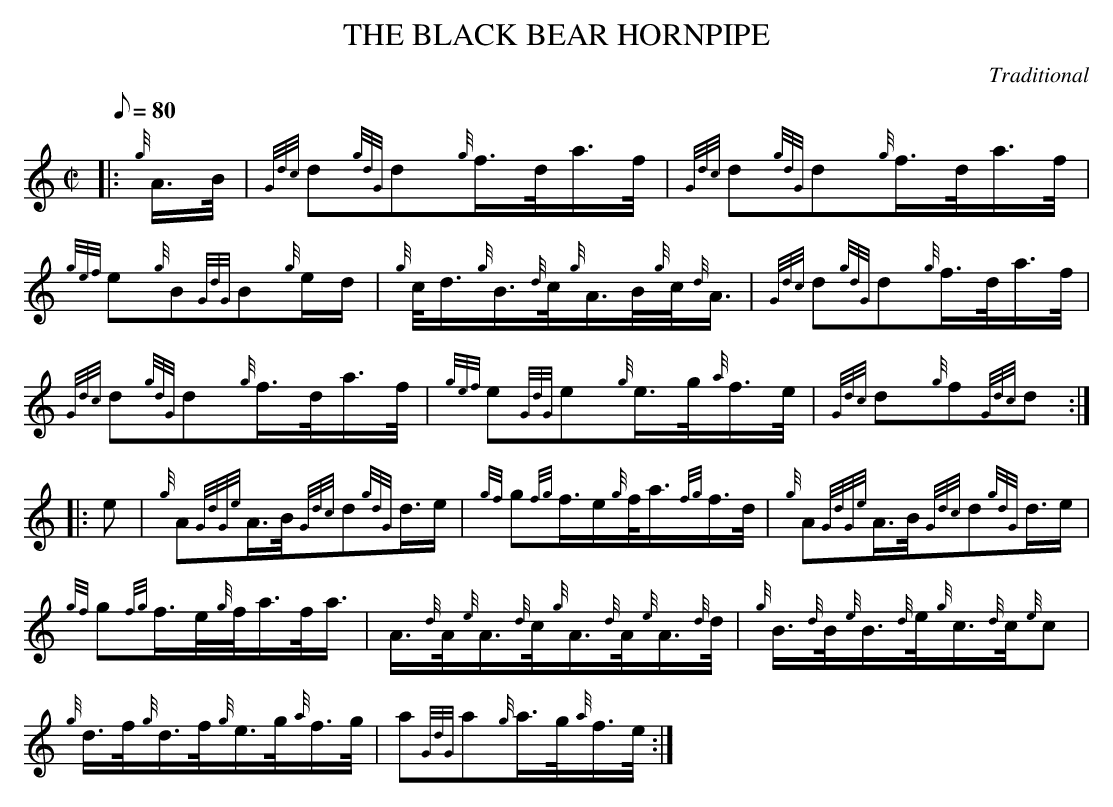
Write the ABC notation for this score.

X:1
T:THE BLACK BEAR HORNPIPE
M:C|
L:1/8
Q:80
C:Traditional
K:HP
|: {g}A3/4B/4 | \
{Gdc}d{gdG}d{g}f3/4d/4a3/4f/4 | \
{Gdc}d{gdG}d{g}f3/4d/4a3/4f/4 |
{gef}e{g}B{GdG}B{g}e/2d/2 | \
{g}c/4d3/4{g}B3/4{d}c/4{g}A3/4B/4{g}c/4{d}A3/4 | \
{Gdc}d{gdG}d{g}f3/4d/4a3/4f/4 |
{Gdc}d{gdG}d{g}f3/4d/4a3/4f/4 | \
{gef}e{GdG}e{g}e3/4g/4{a}f3/4e/4 | \
{Gdc}d{g}f{Gdc}d ::
e | \
{g}A{GdGe}A3/4B/4{Gdc}d{gdG}d3/4e/2 | \
{gf}g{fg}f3/4e/2{g}f/4a3/4{fg}f3/4d/4 | \
{g}A{GdGe}A3/4B/4{Gdc}d{gdG}d3/4e/2 |
{gf}g{fg}f3/4e/4{g}f/4a3/4f/4a3/4 | \
A3/4{d}A/4{e}A3/4{d}c/4{g}A3/4{d}A/4{e}A3/4{d}d/4 | \
{g}B3/4{d}B/4{e}B3/4{d}e/4{g}c3/4{d}c/4{e}c |
{g}d3/4f/4{g}d3/4f/4{g}e3/4g/4{a}f3/4g/4 | \
a{GdG}a{g}a3/4g/4{a}f3/4e/4 :|
